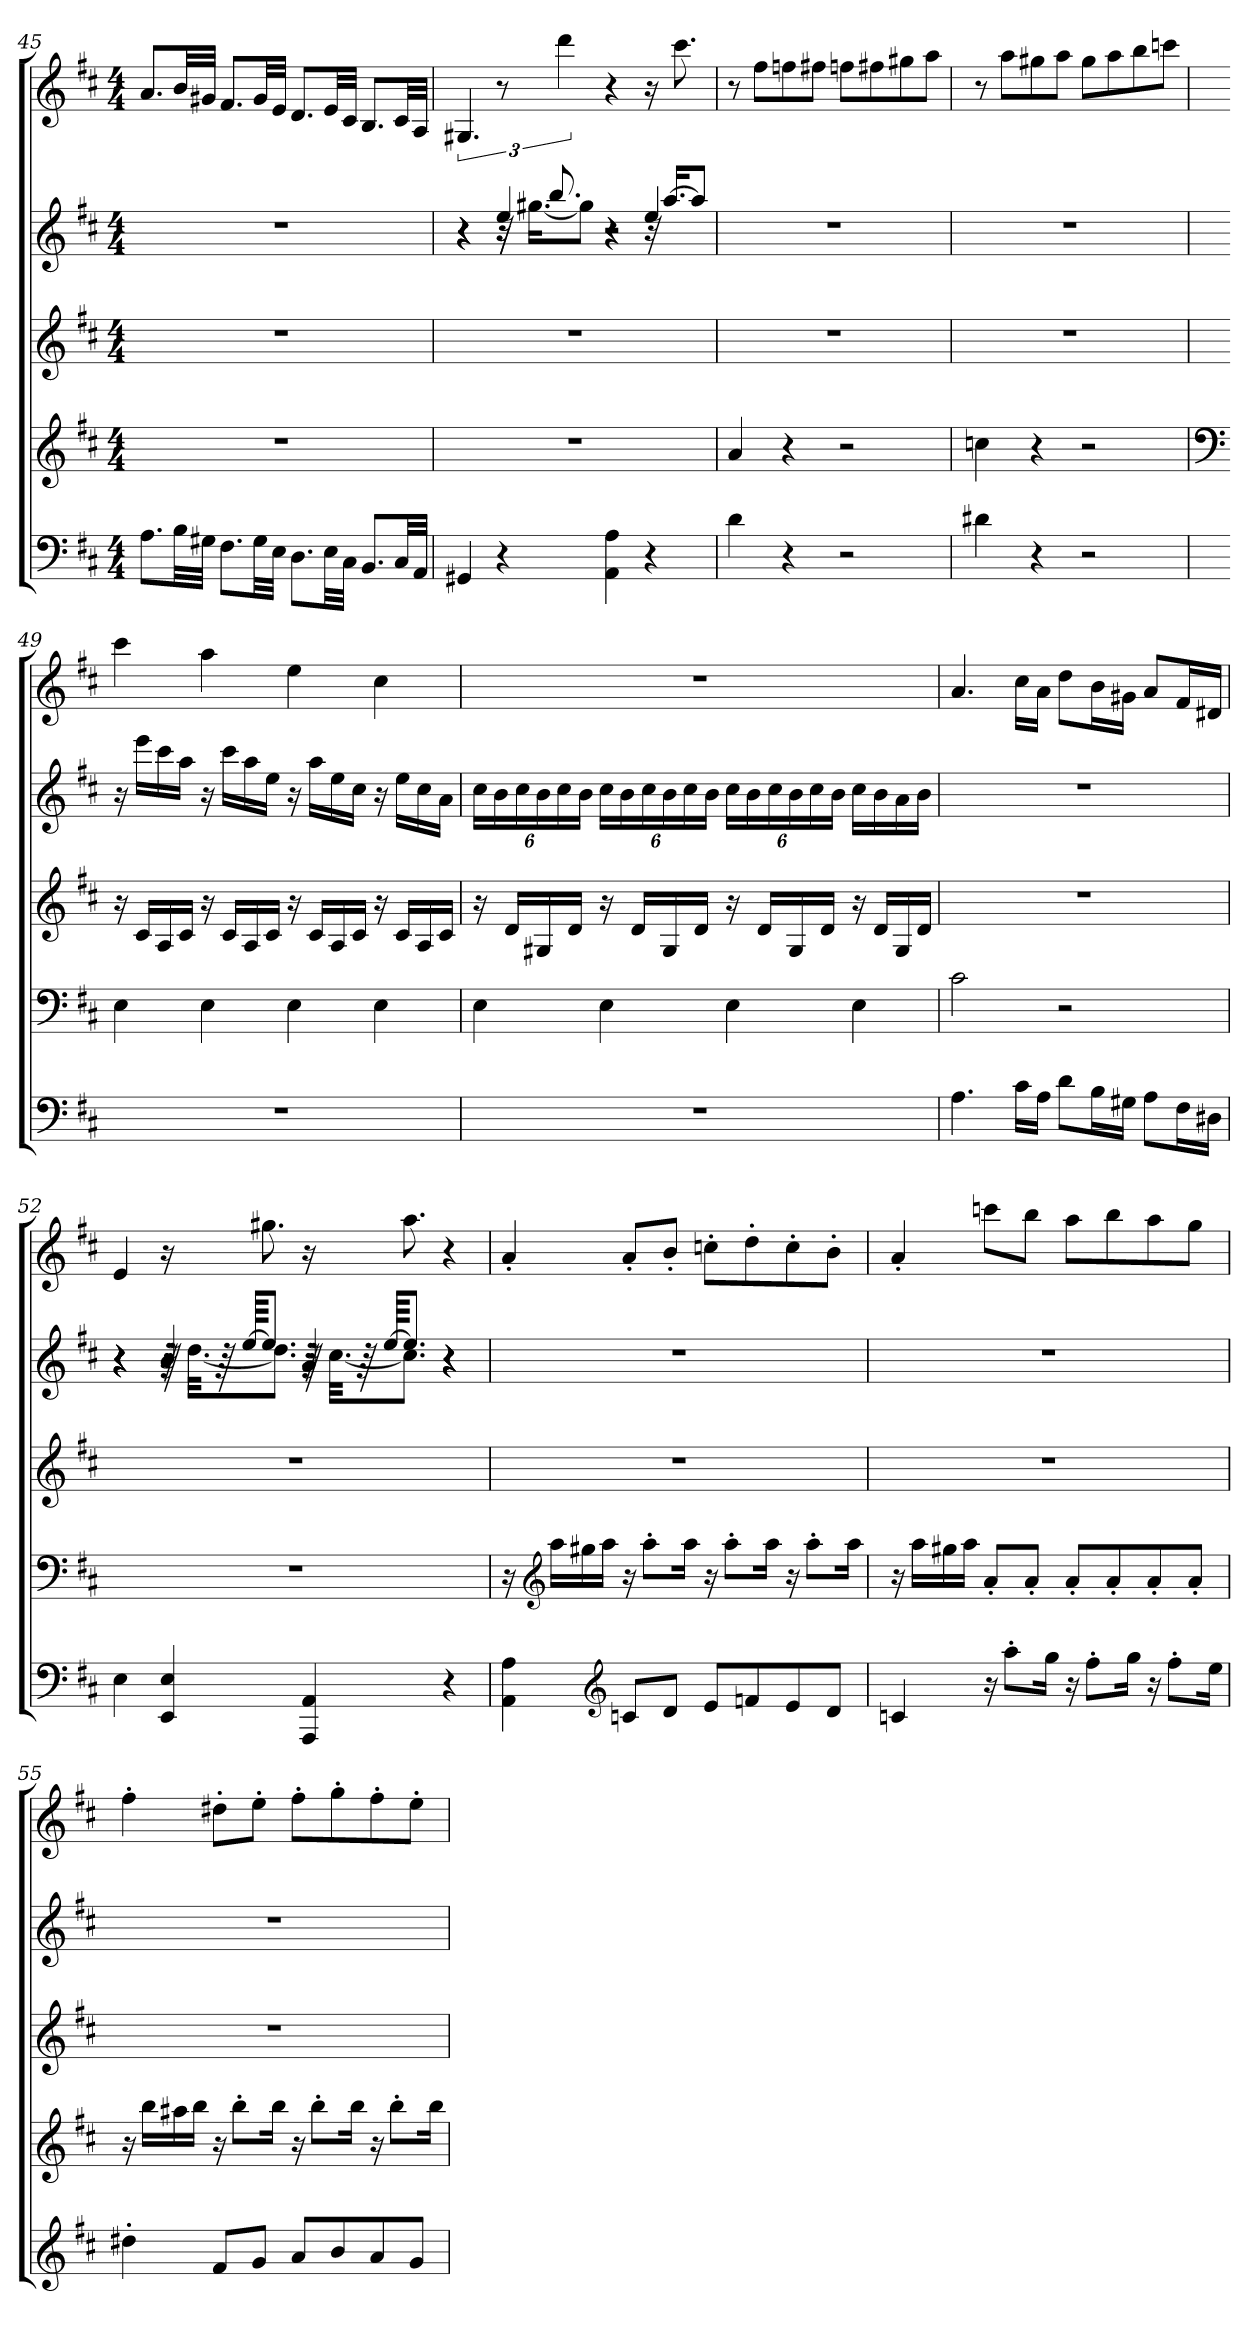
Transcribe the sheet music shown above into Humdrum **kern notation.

**kern	**kern	**kern	**kern	**kern
*part5	*part4	*part3	*part2	*part1
*staff5	*staff4	*staff3	*staff2	*staff1
*clefF4	*clefG2	*clefG2	*clefG2	*clefG2
*k[f#c#]	*k[f#c#]	*k[f#c#]	*k[f#c#]	*k[f#c#]
*M4/4	*M4/4	*M4/4	*M4/4	*M4/4
=45	=45	=45	=45	=45
8.A\L	1r	1r	1r	8.a/L
32B\LL	.	.	.	32b/LL
32G#X\JJJ	.	.	.	32g#X/JJJ
8.F#\L	.	.	.	8.f#/L
32G#\LL	.	.	.	32g#/LL
32E\JJJ	.	.	.	32e/JJJ
8.D\L	.	.	.	8.d/L
32E\LL	.	.	.	32e/LL
32C#\JJJ	.	.	.	32c#/JJJ
8.BB/L	.	.	.	8.B/L
32C#/LL	.	.	.	32c#/LL
*	*	*	*	*MM141
32AA/JJJ	.	.	.	32A/JJJ
=46	=46	=46	=46	=46
*	*	*	*^	*
*	*	*	*	*^	*
4GG#X/	1r	1r	4r	4r	4r	6.G#X/
4r	.	.	16r	32r	4ee/	12r
.	.	.	.	[16.gg#X\KL	.	.
.	.	.	8.bb/	.	.	.
.	.	.	.	.	.	6ddd\
.	.	.	.	8gg#\J]	.	.
*	*	*	*	*	*	*MM138
4AA\ 4A\	.	.	4r	2r	4r	4r
4r	.	.	32r	.	4ee/	16r
.	.	.	[16.aa/KL	.	.	.
.	.	.	.	.	.	8.ccc#\
.	.	.	8aa/J]	.	.	.
*	*	*	*v	*v	*v	*
!!LO:PB:g=z
=47	=47	=47	=47	=47
*	*	*	*	*MM147
4d\	4a/	1r	1r	8r
.	.	.	.	8ff#\L
4r	4r	.	.	8ffn\
.	.	.	.	8ff#X\J
2r	2r	.	.	8ffn\L
.	.	.	.	8ff#X\
.	.	.	.	8gg#X\
.	.	.	.	8aa\J
=48	=48	=48	=48	=48
*	*	*	*	*MM147
4d#X\	4ccn\	1r	1r	8r
.	.	.	.	8aa\L
4r	4r	.	.	8gg#X\
.	.	.	.	8aa\J
2r	2r	.	.	8gg#\L
.	.	.	.	8aa\
.	.	.	.	8bb\
.	.	.	.	8cccn\J
=49	=49	=49	=49	=49
*	*clefF4	*	*	*
*	*	*	*	*MM149
1r	4E\	16r	16r	4ccc#\
.	.	16c#/LL	16eee\LL	.
.	.	16A/	16ccc#\	.
.	.	16c#/JJ	16aa\JJ	.
.	4E\	16r	16r	4aa\
.	.	16c#/LL	16ccc#\LL	.
.	.	16A/	16aa\	.
.	.	16c#/JJ	16ee\JJ	.
.	4E\	16r	16r	4ee\
.	.	16c#/LL	16aa\LL	.
.	.	16A/	16ee\	.
.	.	16c#/JJ	16cc#\JJ	.
.	4E\	16r	16r	4cc#\
.	.	16c#/LL	16ee\LL	.
.	.	16A/	16cc#\	.
.	.	16c#/JJ	16a\JJ	.
!!LO:LB:g=z
=50	=50	=50	=50	=50
*	*	*	*Xbrackettup	*
1r	4E\	16r	24cc#\LL	1r
.	.	.	24b\	.
.	.	16d/LL	.	.
.	.	.	24cc#\	.
.	.	16G#X/	24b\	.
.	.	.	24cc#\	.
.	.	16d/JJ	.	.
.	.	.	24b\JJ	.
.	4E\	16r	24cc#\LL	.
.	.	.	24b\	.
.	.	16d/LL	.	.
.	.	.	24cc#\	.
.	.	16G#/	24b\	.
.	.	.	24cc#\	.
.	.	16d/JJ	.	.
.	.	.	24b\JJ	.
.	4E\	16r	24cc#\LL	.
.	.	.	24b\	.
.	.	16d/LL	.	.
.	.	.	24cc#\	.
.	.	16G#/	24b\	.
.	.	.	24cc#\	.
.	.	16d/JJ	.	.
.	.	.	24b\JJ	.
.	4E\	16r	16cc#\LL	.
.	.	16d/LL	16b\	.
.	.	16G#/	16a\	.
.	.	16d/JJ	16b\JJ	.
=51	=51	=51	=51	=51
*	*	*	*	*MM147
4.A\	2c#\	1r	1r	4.a/
*	*	*	*	*MM145
16c#\LL	.	.	.	16cc#\LL
16A\JJ	.	.	.	16a\JJ
8d\L	2r	.	.	8dd\L
16B\L	.	.	.	16b\L
16G#X\JJ	.	.	.	16g#X\JJ
8A\L	.	.	.	8a/L
16F#\L	.	.	.	16f#/L
16D#X\JJ	.	.	.	16d#X/JJ
!!LO:PB:g=z
=52	=52	=52	=52	=52
*	*	*	*	*MM141
*	*	*	*^	*
*	*	*	*	*^	*
4E\	1r	1r	4r	4r	4r	4e/
4EE/ 4E/	.	.	32r	64r	4b/	16r
.	.	.	.	[32.dd\KKL	.	.
.	.	.	64r	.	.	.
.	.	.	[64ee/KKKL	.	.	.
.	.	.	8.ee/J]	8.dd\J]	.	8.gg#X\
4AAA/ 4AA/	.	.	32r	64r	4a/	16r
.	.	.	.	[32.cc#\KKL	.	.
.	.	.	64r	.	.	.
.	.	.	[64ee/KKKL	.	.	.
.	.	.	8.ee/J]	8.cc#\J]	.	8.aa\
*	*	*	*	*	*	*MM116
4r	.	.	4r	4r	4r	4r
*	*	*	*v	*v	*v	*
=53	=53	=53	=53	=53
*	*	*	*	*MM150
4AA\ 4A\	16r	1r	1r	4a'/
*	*clefG2	*	*	*
.	16aa\LL	.	.	.
.	16gg#X\	.	.	.
.	16aa\JJ	.	.	.
*clefG2	*	*	*	*
8cn/L	16r	.	.	8a'/L
.	8aa'\L	.	.	.
8d/J	.	.	.	8b'/J
.	16aa\Jk	.	.	.
8e/L	16r	.	.	8ccn'\L
.	8aa'\L	.	.	.
8fn/	.	.	.	8dd'\
.	16aa\Jk	.	.	.
8e/	16r	.	.	8cc'\
.	8aa'\L	.	.	.
8d/J	.	.	.	8b'\J
.	16aa\Jk	.	.	.
!!LO:LB:g=z
=54	=54	=54	=54	=54
4cn/	16r	1r	1r	4a'/
.	16aa\LL	.	.	.
.	16gg#X\	.	.	.
.	16aa\JJ	.	.	.
16r	8a'/L	.	.	8cccn\L
8aa'\L	.	.	.	.
.	8a'/J	.	.	8bb\J
16gg\Jk	.	.	.	.
16r	8a'/L	.	.	8aa\L
8ff#'\L	.	.	.	.
.	8a'/	.	.	8bb\
16gg\Jk	.	.	.	.
16r	8a'/	.	.	8aa\
8ff#'\L	.	.	.	.
.	8a'/J	.	.	8gg\J
16ee\Jk	.	.	.	.
=55	=55	=55	=55	=55
4dd#X'\	16r	1r	1r	4ff#'\
.	16bb\LL	.	.	.
.	16aa#X\	.	.	.
.	16bb\JJ	.	.	.
8f#/L	16r	.	.	8dd#X'\L
.	8bb'\L	.	.	.
8g/J	.	.	.	8ee'\J
.	16bb\Jk	.	.	.
8a/L	16r	.	.	8ff#'\L
.	8bb'\L	.	.	.
8b/	.	.	.	8gg'\
.	16bb\Jk	.	.	.
8a/	16r	.	.	8ff#'\
.	8bb'\L	.	.	.
8g/J	.	.	.	8ee'\J
.	16bb\Jk	.	.	.
=	=	=	=	=
*-	*-	*-	*-	*-
